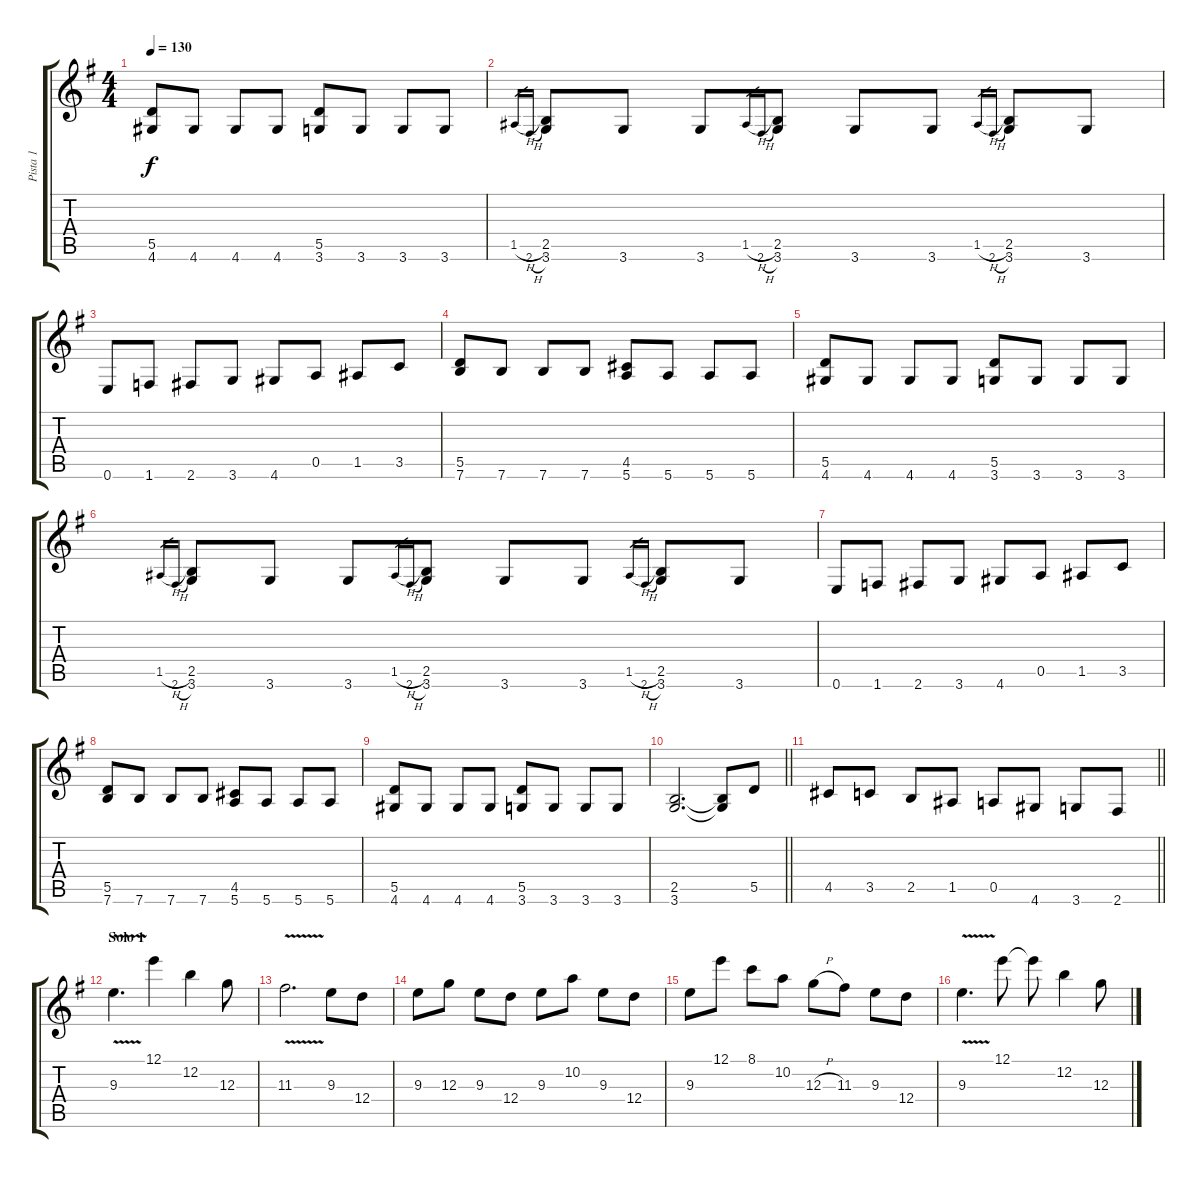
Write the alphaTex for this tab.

\track ("Pista 1" "Pista 1") {instrument distortionguitar}
\staff {score tabs}
\tuning (E4 B3 G3 D3 A2 E2) {hide}
\ts (4 4)
\tempo 130
\clef g2
\ks g
(5.5 4.6).8{dy f} 4.6.8 4.6.8 4.6.8 (5.5 3.6).8 3.6.8 3.6.8 3.6.8 |
1.5{h}.16{gr} 2.6{h}.16{gr} (2.5 3.6).8 3.6.8 3.6.8 1.5{h}.16{gr} 2.6{h}.16{gr} (2.5 3.6).8 3.6.8 3.6.8 1.5{h}.16{gr} 2.6{h}.16{gr} (2.5 3.6).8 3.6.8 |
0.6.8 1.6.8 2.6.8 3.6.8 4.6.8 0.5.8 1.5.8 3.5.8 |
(5.5 7.6).8 7.6.8 7.6.8 7.6.8 (4.5 5.6).8 5.6.8 5.6.8 5.6.8 |
(5.5 4.6).8 4.6.8 4.6.8 4.6.8 (5.5 3.6).8 3.6.8 3.6.8 3.6.8 |
1.5{h}.16{gr} 2.6{h}.16{gr} (2.5 3.6).8 3.6.8 3.6.8 1.5{h}.16{gr} 2.6{h}.16{gr} (2.5 3.6).8 3.6.8 3.6.8 1.5{h}.16{gr} 2.6{h}.16{gr} (2.5 3.6).8 3.6.8 |
0.6.8 1.6.8 2.6.8 3.6.8 4.6.8 0.5.8 1.5.8 3.5.8 |
(5.5 7.6).8 7.6.8 7.6.8 7.6.8 (4.5 5.6).8 5.6.8 5.6.8 5.6.8 |
(5.5 4.6).8 4.6.8 4.6.8 4.6.8 (5.5 3.6).8 3.6.8 3.6.8 3.6.8 |
\barLineRight lightlight
(2.5 3.6).2{d} (2.5{t} 3.6{t}).8 5.5.8 |
\barLineRight lightlight
4.5.8 3.5.8 2.5.8 1.5.8 0.5.8 4.6.8 3.6.8 2.6.8 |
\section ("" "Solo 1")
9.3{v}.4{d} 12.1.4 12.2.4 12.3.8 |
11.3{v}.2{d} 9.3.8 12.4.8 |
9.3.8 12.3.8 9.3.8 12.4.8 9.3.8 10.2.8 9.3.8 12.4.8 |
9.3.8 12.1.8 8.1.8 10.2.8 12.3{h}.8 11.3.8 9.3.8 12.4.8 |
9.3{v}.4{d} 12.1.8 12.1{t}.8 12.2.4 12.3.8
